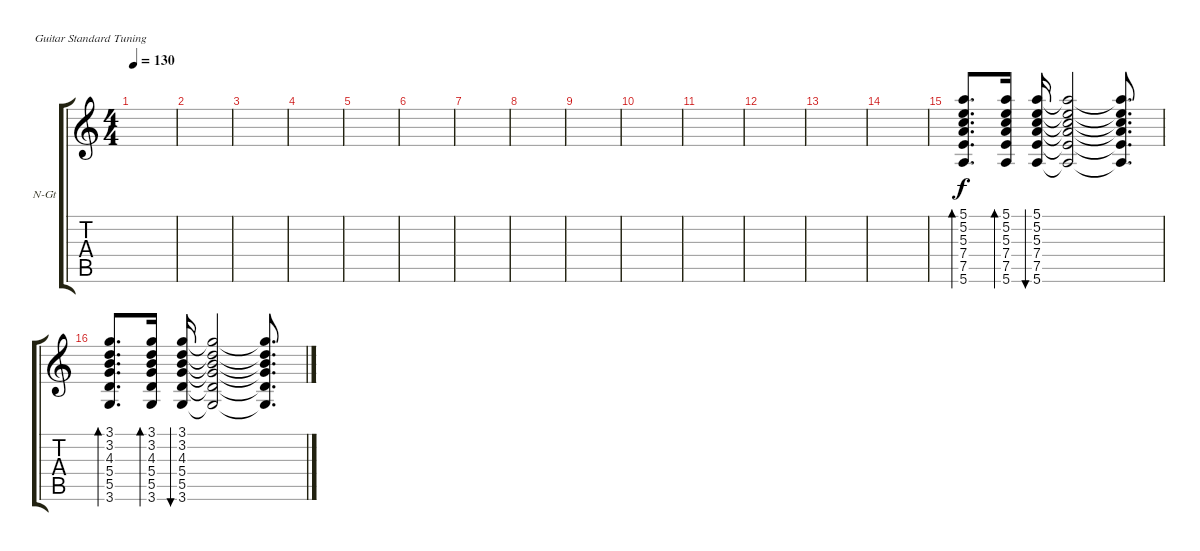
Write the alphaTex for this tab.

\defaultSystemsLayout 4
\bracketExtendMode groupsimilarinstruments
\firstSystemTrackNameOrientation horizontal
\otherSystemsTrackNameOrientation horizontal
\track ("Nylon Rythm" "N-Gt") {instrument acousticguitarnylon}
\staff {score tabs}
\tuning (E4 B3 G3 D3 A2 E2)
\ts (4 4)
\tempo 130
\clef g2
\scale
0.487395
\ks c
|
\scale
0.256303 |
\scale
0.256303 |
\scale
0.333333 |
\scale
0.333333 |
\scale
0.333333 |
\scale
0.333333 |
\scale
0.333333 |
\scale
0.333333 |
\scale
0.333333 |
\scale
0.333333 |
\scale
0.333333 |
\scale
0.333333 |
\scale
0.333333 |
\scale
0.333333 (5.1 5.2 5.3 7.4 7.5 5.6).8{d bd 119} (5.1 5.2 5.3 7.4 7.5 5.6).16{bd 30} (5.1 5.2 5.3 7.4 7.5 5.6).16{bu 30} (5.1{t} 5.2{t} 5.3{t} 7.4{t} 7.5{t} 5.6{t}).2 (5.1{t} 5.3{t} 7.4{t} 7.5{t} 5.6{t} 5.2{t}).8{d} |
\scale
0.333333 (3.1 3.2 4.3 5.4 5.5 3.6).8{d bd 119} (3.1 3.2 4.3 5.4 5.5 3.6).16{bd 30} (3.1 3.2 4.3 5.4 5.5 3.6).16{bu 30} (3.1{t} 3.2{t} 4.3{t} 5.4{t} 5.5{t} 3.6{t}).2 (3.1{t} 4.3{t} 5.4{t} 5.5{t} 3.6{t} 3.2{t}).8{d}
